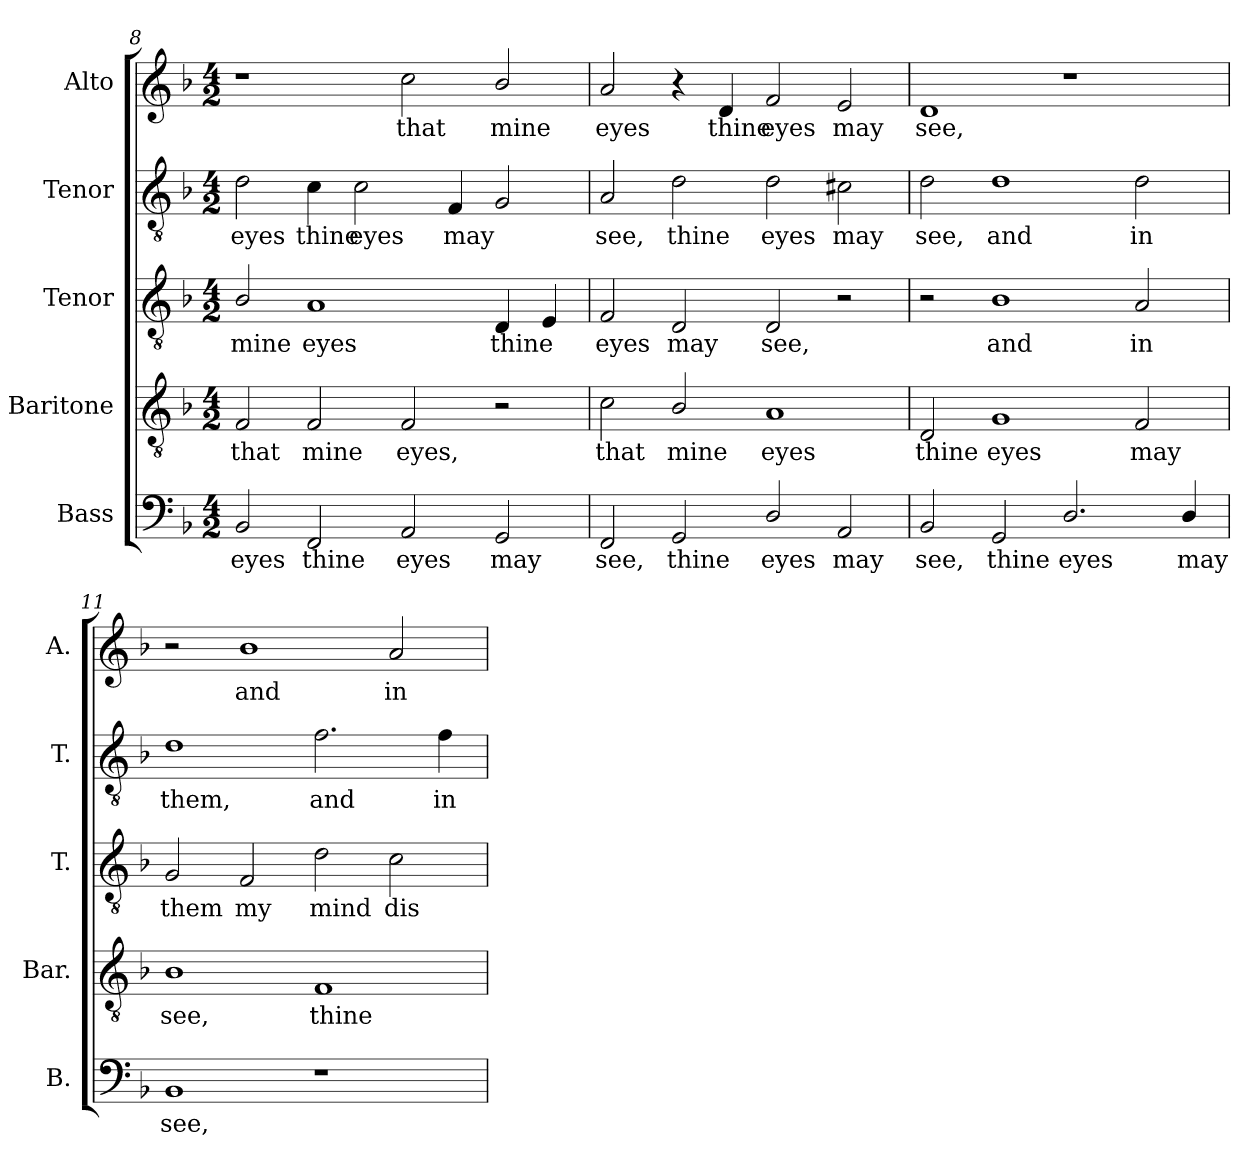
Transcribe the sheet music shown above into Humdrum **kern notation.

**kern	**text	**kern	**text	**kern	**text	**kern	**text	**kern	**text
*part5	*part5	*part4	*part4	*part3	*part3	*part2	*part2	*part1	*part1
*staff5	*staff5	*staff4	*staff4	*staff3	*staff3	*staff2	*staff2	*staff1	*staff1
*I"Bass	*	*I"Baritone	*	*I"Tenor	*	*I"Tenor	*	*I"Alto	*
*I'B.	*	*I'Bar.	*	*I'T.	*	*I'T.	*	*I'A.	*
!!LO:LB:g=z
*clefF4	*	*clefGv2	*	*clefGv2	*	*clefGv2	*	*clefG2	*
*	*	*ITrd7c12	*	*ITrd7c12	*	*ITrd7c12	*	*	*
*k[b-]	*	*k[b-]	*	*k[b-]	*	*k[b-]	*	*k[b-]	*
*F:	*	*F:	*	*F:	*	*F:	*	*F:	*
*M4/2	*	*M4/2	*	*M4/2	*	*M4/2	*	*M4/2	*
=8	=8	=8	=8	=8	=8	=8	=8	=8	=8
!	!LO:LY:b:color=#000000	!	!	!	!	!	!	!	!
!	!	!	!LO:LY:b:color=#000000	!	!	!	!	!	!
!	!	!	!	!	!LO:LY:b:color=#000000	!	!	!	!
!	!	!	!	!	!	!	!LO:LY:b:color=#000000	!	!
2BB-i/	eyes	2FFi/	that	2BB-i/	mine	2Di\	eyes	1r	.
!	!LO:LY:b:color=#000000	!	!	!	!	!	!	!	!
!	!	!	!LO:LY:b:color=#000000	!	!	!	!	!	!
!	!	!	!	!	!LO:LY:b:color=#000000	!	!	!	!
!	!	!	!	!	!	!	!LO:LY:b:color=#000000	!	!
2FFi/	thine	2FFi/	mine	1AAi	eyes	4Ci\	thine	.	.
!	!	!	!	!	!	!	!LO:LY:b:color=#000000	!	!
.	.	.	.	.	.	2Ci\	eyes	.	.
!	!LO:LY:b:color=#000000	!	!	!	!	!	!	!	!
!	!	!	!LO:LY:b:color=#000000	!	!	!	!	!	!
!	!	!	!	!	!	!	!	!	!LO:LY:b:color=#000000
2AAi/	eyes	2FFi/	eyes,	.	.	.	.	2cci\	that
!	!	!	!	!	!	!	!LO:LY:b:color=#000000	!	!
.	.	.	.	.	.	4FFi/	may	.	.
!	!LO:LY:b:color=#000000	!	!	!	!	!	!	!	!
!	!	!	!	!	!LO:LY:b:color=#000000	!	!	!	!
!	!	!	!	!	!	!	!	!	!LO:LY:b:color=#000000
2GGi/	may	2r	.	4DDi/	thine	2GGi/	.	2b-i/	mine
.	.	.	.	4EEi/	.	.	.	.	.
=9	=9	=9	=9	=9	=9	=9	=9	=9	=9
!	!LO:LY:b:color=#000000	!	!	!	!	!	!	!	!
!	!	!	!LO:LY:b:color=#000000	!	!	!	!	!	!
!	!	!	!	!	!LO:LY:b:color=#000000	!	!	!	!
!	!	!	!	!	!	!	!LO:LY:b:color=#000000	!	!
!	!	!	!	!	!	!	!	!	!LO:LY:b:color=#000000
2FFi/	see,	2Ci\	that	2FFi/	eyes	2AAi/	see,	2ai/	eyes
!	!LO:LY:b:color=#000000	!	!	!	!	!	!	!	!
!	!	!	!LO:LY:b:color=#000000	!	!	!	!	!	!
!	!	!	!	!	!LO:LY:b:color=#000000	!	!	!	!
!	!	!	!	!	!	!	!LO:LY:b:color=#000000	!	!
2GGi/	thine	2BB-i/	mine	2DDi/	may	2Di\	thine	4r	.
!	!	!	!	!	!	!	!	!	!LO:LY:b:color=#000000
.	.	.	.	.	.	.	.	4di/	thine
!	!LO:LY:b:color=#000000	!	!	!	!	!	!	!	!
!	!	!	!LO:LY:b:color=#000000	!	!	!	!	!	!
!	!	!	!	!	!LO:LY:b:color=#000000	!	!	!	!
!	!	!	!	!	!	!	!LO:LY:b:color=#000000	!	!
!	!	!	!	!	!	!	!	!	!LO:LY:b:color=#000000
2Di/	eyes	1AAi	eyes	2DDi/	see,	2Di\	eyes	2fi/	eyes
!	!LO:LY:b:color=#000000	!	!	!	!	!	!	!	!
!	!	!	!	!	!	!	!LO:LY:b:color=#000000	!	!
!	!	!	!	!	!	!	!	!	!LO:LY:b:color=#000000
2AAi/	may	.	.	2r	.	2C#Xi\	may	2ei/	may
=10	=10	=10	=10	=10	=10	=10	=10	=10	=10
!	!LO:LY:b:color=#000000	!	!	!	!	!	!	!	!
!	!	!	!LO:LY:b:color=#000000	!	!	!	!	!	!
!	!	!	!	!	!	!	!LO:LY:b:color=#000000	!	!
!	!	!	!	!	!	!	!	!	!LO:LY:b:color=#000000
2BB-i/	see,	2DDi/	thine	2r	.	2Di\	see,	1di	see,
!	!LO:LY:b:color=#000000	!	!	!	!	!	!	!	!
!	!	!	!LO:LY:b:color=#000000	!	!	!	!	!	!
!	!	!	!	!	!LO:LY:b:color=#000000	!	!	!	!
!	!	!	!	!	!	!	!LO:LY:b:color=#000000	!	!
2GGi/	thine	1GGi	eyes	1BB-i	and	1Di	and	.	.
!	!LO:LY:b:color=#000000	!	!	!	!	!	!	!	!
2.Di/	eyes	.	.	.	.	.	.	1r	.
!	!	!	!LO:LY:b:color=#000000	!	!	!	!	!	!
!	!	!	!	!	!LO:LY:b:color=#000000	!	!	!	!
!	!	!	!	!	!	!	!LO:LY:b:color=#000000	!	!
.	.	2FFi/	may	2AAi/	in	2Di\	in	.	.
!	!LO:LY:b:color=#000000	!	!	!	!	!	!	!	!
4Di/	may	.	.	.	.	.	.	.	.
=11	=11	=11	=11	=11	=11	=11	=11	=11	=11
!	!LO:LY:b:color=#000000	!	!	!	!	!	!	!	!
!	!	!	!LO:LY:b:color=#000000	!	!	!	!	!	!
!	!	!	!	!	!LO:LY:b:color=#000000	!	!	!	!
!	!	!	!	!	!	!	!LO:LY:b:color=#000000	!	!
1BB-i	see,	1BB-i	see,	2GGi/	them	1Di	them,	2r	.
!	!	!	!	!	!LO:LY:b:color=#000000	!	!	!	!
!	!	!	!	!	!	!	!	!	!LO:LY:b:color=#000000
.	.	.	.	2FFi/	my	.	.	1b-i	and
!	!	!	!LO:LY:b:color=#000000	!	!	!	!	!	!
!	!	!	!	!	!LO:LY:b:color=#000000	!	!	!	!
!	!	!	!	!	!	!	!LO:LY:b:color=#000000	!	!
1r	.	1FFi	thine	2Di\	mind	2.Fi\	and	.	.
!	!	!	!	!	!LO:LY:b:color=#000000	!	!	!	!
!	!	!	!	!	!	!	!	!	!LO:LY:b:color=#000000
.	.	.	.	2Ci\	dis-	.	.	2ai/	in
!	!	!	!	!	!	!	!LO:LY:b:color=#000000	!	!
.	.	.	.	.	.	4Fi\	in	.	.
=	=	=	=	=	=	=	=	=	=
*-	*-	*-	*-	*-	*-	*-	*-	*-	*-
